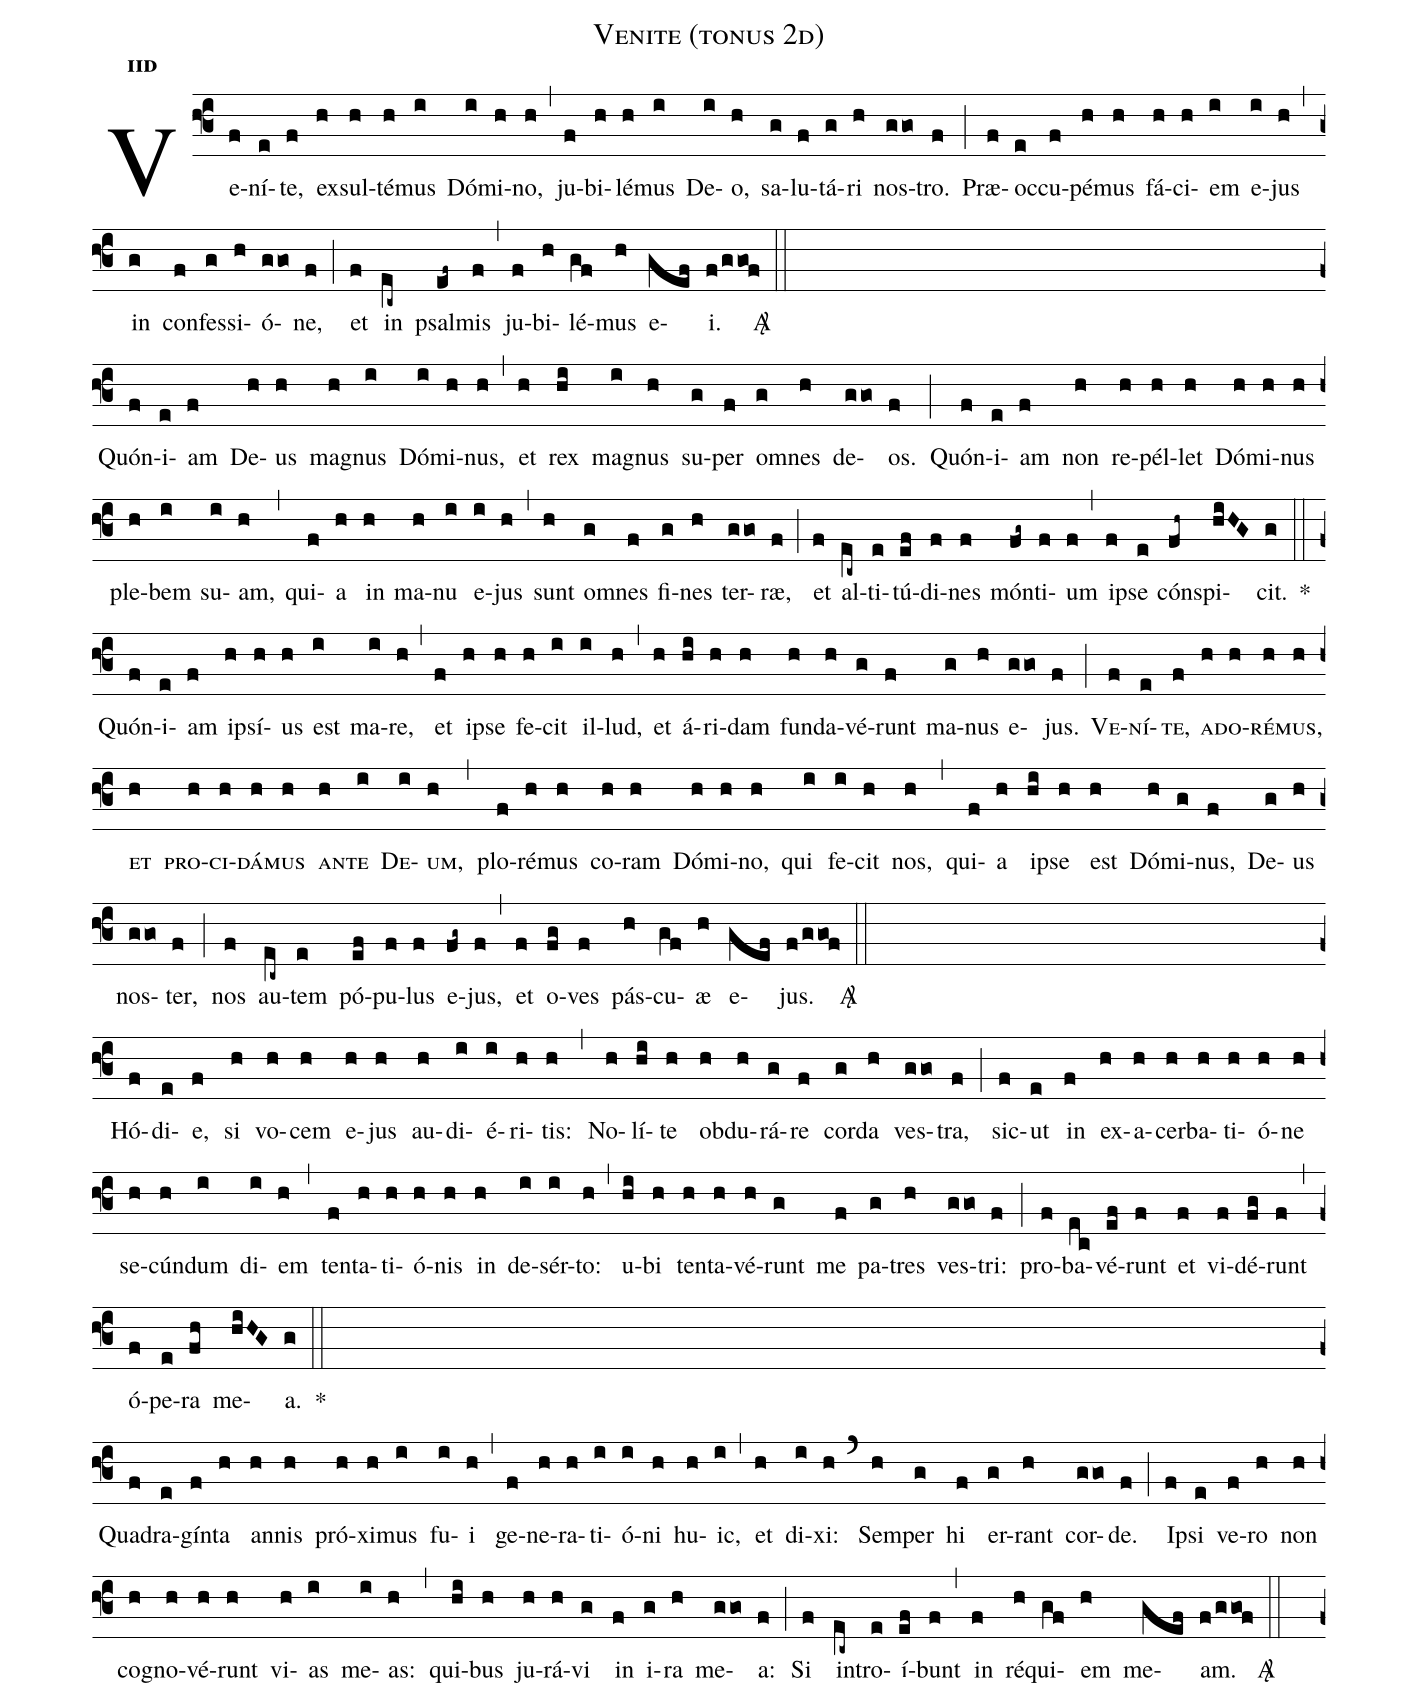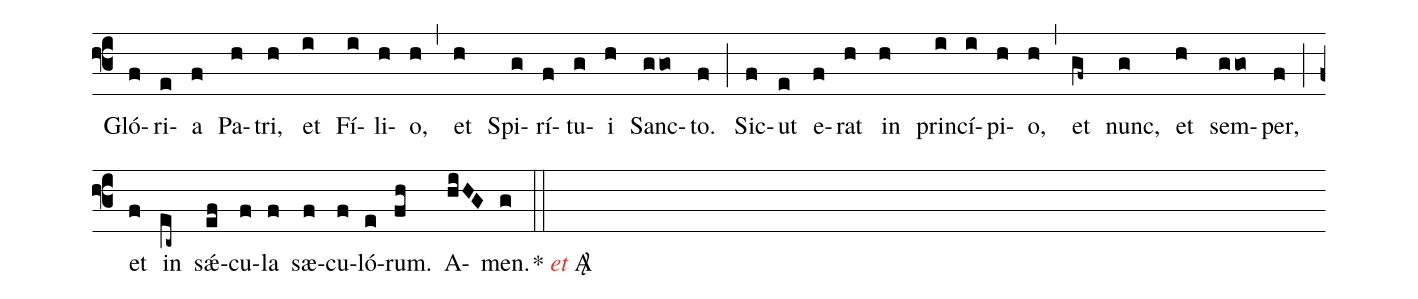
name:Venite (tonus 2d);
office-part:ps;
mode:2d;
%%
initial-style: 1;
name: Venite;
mode: 2;
office-part: Psalmus;
annotation: Ps. XCIV;
annotation: ii d;
%%
(f3)Ve(f)ní(e)te,(f) ex(h)sul(h)té(h)mus(i) Dó(i)mi(h)no,(h) (,) ju(f)bi(h)lé(h)mus(i) De(i)o,(h) sa(g)lu(f)tá(g)ri(h) nos(ggo)tro.(f) (;) Præ(f)oc(e)cu(f)pé(h)mus(h) fá(h)ci(h)em(i) e(i)jus(h) (,) in(g) con(f)fes(g)si(h)ó(ggo)ne,(f) (;) et(f) in(ec~) psal(ef~)mis(f) (,) ju(f)bi(h)lé(gf)mus(h) e(gef)i.(f/ggof) <sp>A/</sp>(::) (Z)

Quón(f)i(e)am(f) De(h)us(h) ma(h)gnus(i) Dó(i)mi(h)nus,(h) (,) et(h) rex(hi) ma(i)gnus(h) su(g)per(f) om(g)nes(h) de(ggo)os.(f) (;) Quón(f)i(e)am(f) non(h) re(h)pél(h)let(h) Dó(h)mi(h)nus(h) ple(h)bem(i) su(i)am,(h) (,) qui(f)a(h) in(h) ma(h)nu(i) e(i)jus(h) (,) sunt(h) om(g)nes(f) fi(g)nes(h) ter(ggo)ræ,(f) (;) et(f) al(ec~)ti(e)tú(ef)di(f)nes(f) món(fg~)ti(f)um(f) (,) ip(f)se(e) cón(fh~)spi(hiHG)cit.(g) <sp>*</sp>(::) (Z)

Quón(f)i(e)am(f) ip(h)sí(h)us(h) est(i) ma(i)re,(h) (,) et(f) ip(h)se(h) fe(h)cit(i) il(i)lud,(h) (,) et(h) á(hi)ri(h)dam(h) fun(h)da(h)vé(g)runt(f) ma(g)nus(h) e(ggo)jus.(f) (;) <sc>Ve(f)ní(e)te,(f) ad(h)o(h)ré(h)mus,(h) et(h) pro(h)ci(h)dá(h)mus(h) an(h)te(i) De(i)um,</sc>(h) (,) plo(f)ré(h)mus(h) co(h)ram(h) Dó(h)mi(h)no,(h) qui(i) fe(i)cit(h) nos,(h) (,) qui(f)a(h) ip(hi)se(h) est(h) Dó(h)mi(g)nus,(f) De(g)us(h) nos(ggo)ter,(f) (;) nos(f) au(ec~)tem(e) pó(ef)pu(f)lus(f) e(fg~)jus,(f) (,) et(f) o(fg)ves(f) pás(h)cu(gf)æ(h) e(gef)jus.(f/ggof) <sp>A/</sp>(::) (Z)

Hó(f)di(e)e,(f) si(h) vo(h)cem(h) e(h)jus(h) au(h)di(i)é(i)ri(h)tis:(h) (,) No(h)lí(hi)te(h) ob(h)du(h)rá(g)re(f) cor(g)da(h) ves(ggo)tra,(f) (;) sic(f)ut(e) in(f) ex(h)a(h)cer(h)ba(h)ti(h)ó(h)ne(h) se(h)cún(h)dum(i) di(i)em(h) (,) ten(f)ta(h)ti(h)ó(h)nis(h) in(h) de(i)sér(i)to:(h) (,) u(hi)bi(h) ten(h)ta(h)vé(h)runt(g) me(f) pa(g)tres(h) ves(ggo)tri:(f) (;) pro(f)ba(ec)vé(ef)runt(f) et(f) vi(f)dé(fg)runt(f) (,) ó(f)pe(e)ra(fh) me(hiHG)a.(g) <sp>*</sp>(::) (Z)

Qua(f)dra(e)gín(f)ta(h) an(h)nis(h) pró(h)xi(h)mus(i) fu(i)i(h) (,) ge(f)ne(h)ra(h)ti(i)ó(i)ni(h) hu(h)ic,(i) (,) et(h) di(i)xi:(h) (`) Sem(h)per(g) hi(f) er(g)rant(h) cor(ggo)de.(f) (;) Ip(f)si(e) ve(f)ro(h) non(h) co(h)gno(h)vé(h)runt(h) vi(h)as(i) me(i)as:(h) (,) qui(hi)bus(h) ju(h)rá(h)vi(g) in(f) i(g)ra(h) me(ggo)a:(f) (;) Si(f) in(ec~)tro(e)í(ef)bunt(f) (,) in(f) ré(h)qui(gf)em(h) me(gef)am.(f/ggof) <sp>A/</sp>(::) (Z)

Gló(f)ri(e)a(f) Pa(h)tri,(h) et(i) Fí(i)li(h)o,(h) (,) et(h) Spi(g)rí(f)tu(g)i(h) Sanc(ggo)to.(f) (;) Sic(f)ut(e) e(f)rat(h) in(h) prin(i)cí(i)pi(h)o,(h) (,) et(gf~) nunc,(g) et(h) sem(ggo)per,(f) (;) et(f) in(ec~) sǽ(ef)cu(f)la(f) sæ(f)cu(f)ló(e)rum.(fh) A(hiHG)men.(g) (::) <sp>*</sp> <c><i>et</i></c> <sp>A/</sp>()
